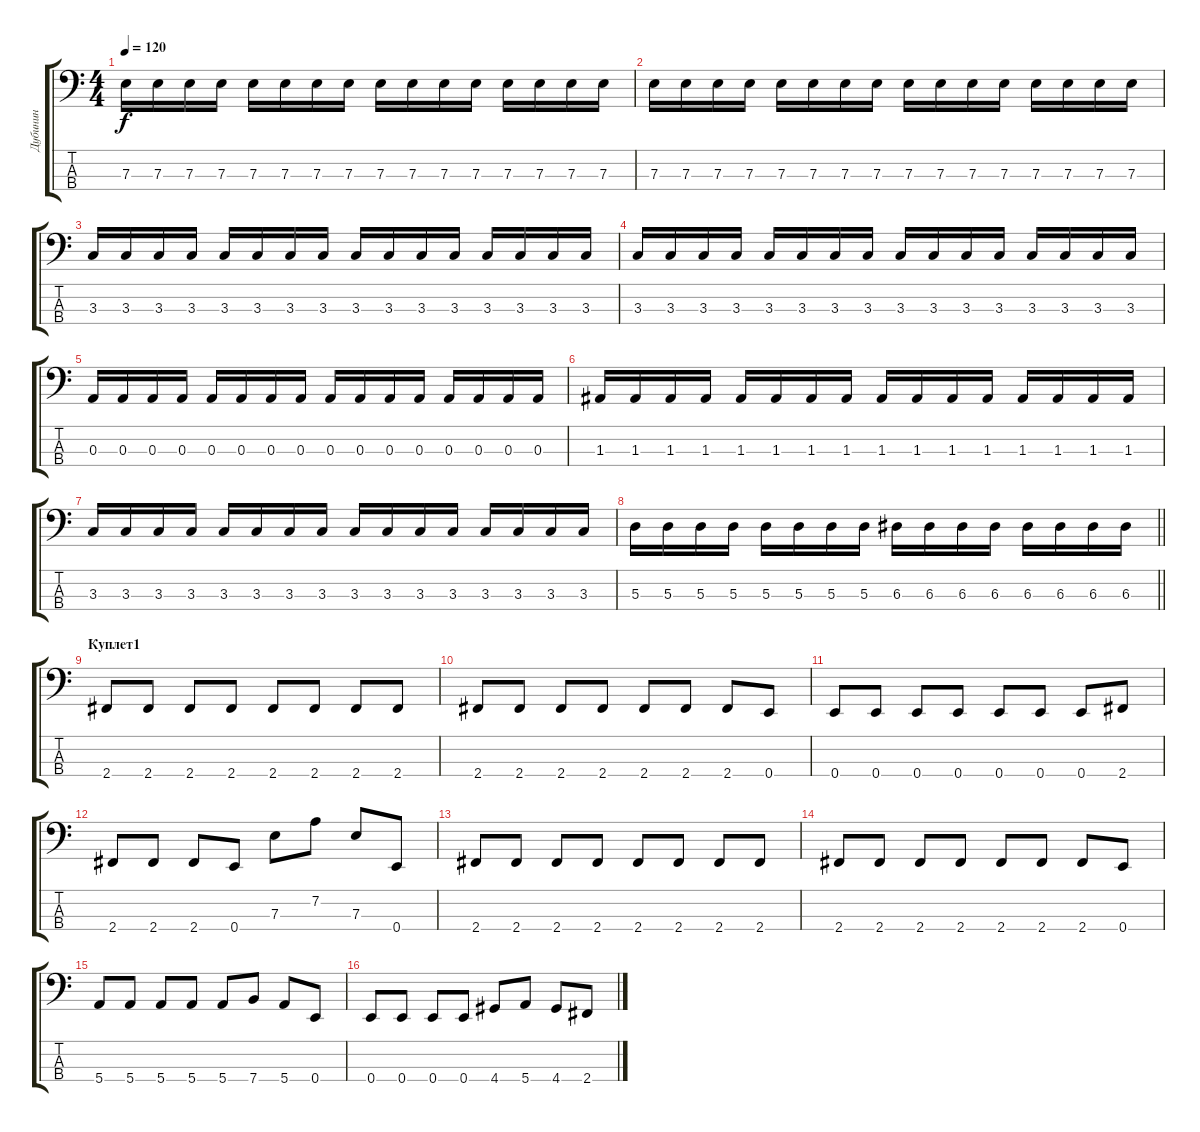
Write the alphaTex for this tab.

\track ("Дубинин" "Дубинин") {instrument electricbassfinger}
\staff {score tabs}
\tuning (G2 D2 A1 E1) {hide}
\ts (4 4)
\tempo 120
\clef f4
\ks c
7.3.16{dy f} 7.3.16 7.3.16 7.3.16 7.3.16 7.3.16 7.3.16 7.3.16 7.3.16 7.3.16 7.3.16 7.3.16 7.3.16 7.3.16 7.3.16 7.3.16 |
7.3.16 7.3.16 7.3.16 7.3.16 7.3.16 7.3.16 7.3.16 7.3.16 7.3.16 7.3.16 7.3.16 7.3.16 7.3.16 7.3.16 7.3.16 7.3.16 |
3.3.16 3.3.16 3.3.16 3.3.16 3.3.16 3.3.16 3.3.16 3.3.16 3.3.16 3.3.16 3.3.16 3.3.16 3.3.16 3.3.16 3.3.16 3.3.16 |
3.3.16 3.3.16 3.3.16 3.3.16 3.3.16 3.3.16 3.3.16 3.3.16 3.3.16 3.3.16 3.3.16 3.3.16 3.3.16 3.3.16 3.3.16 3.3.16 |
0.3.16 0.3.16 0.3.16 0.3.16 0.3.16 0.3.16 0.3.16 0.3.16 0.3.16 0.3.16 0.3.16 0.3.16 0.3.16 0.3.16 0.3.16 0.3.16 |
1.3.16 1.3.16 1.3.16 1.3.16 1.3.16 1.3.16 1.3.16 1.3.16 1.3.16 1.3.16 1.3.16 1.3.16 1.3.16 1.3.16 1.3.16 1.3.16 |
3.3.16 3.3.16 3.3.16 3.3.16 3.3.16 3.3.16 3.3.16 3.3.16 3.3.16 3.3.16 3.3.16 3.3.16 3.3.16 3.3.16 3.3.16 3.3.16 |
\barLineRight lightlight
5.3.16 5.3.16 5.3.16 5.3.16 5.3.16 5.3.16 5.3.16 5.3.16 6.3.16 6.3.16 6.3.16 6.3.16 6.3.16 6.3.16 6.3.16 6.3.16 |
\section ("" "Куплет1")
2.4.8 2.4.8 2.4.8 2.4.8 2.4.8 2.4.8 2.4.8 2.4.8 |
2.4.8 2.4.8 2.4.8 2.4.8 2.4.8 2.4.8 2.4.8 0.4.8 |
0.4.8 0.4.8 0.4.8 0.4.8 0.4.8 0.4.8 0.4.8 2.4.8 |
2.4.8 2.4.8 2.4.8 0.4.8 7.3.8 7.2.8 7.3.8 0.4.8 |
2.4.8 2.4.8 2.4.8 2.4.8 2.4.8 2.4.8 2.4.8 2.4.8 |
2.4.8 2.4.8 2.4.8 2.4.8 2.4.8 2.4.8 2.4.8 0.4.8 |
5.4.8 5.4.8 5.4.8 5.4.8 5.4.8 7.4.8 5.4.8 0.4.8 |
0.4.8 0.4.8 0.4.8 0.4.8 4.4.8 5.4.8 4.4.8 2.4.8
